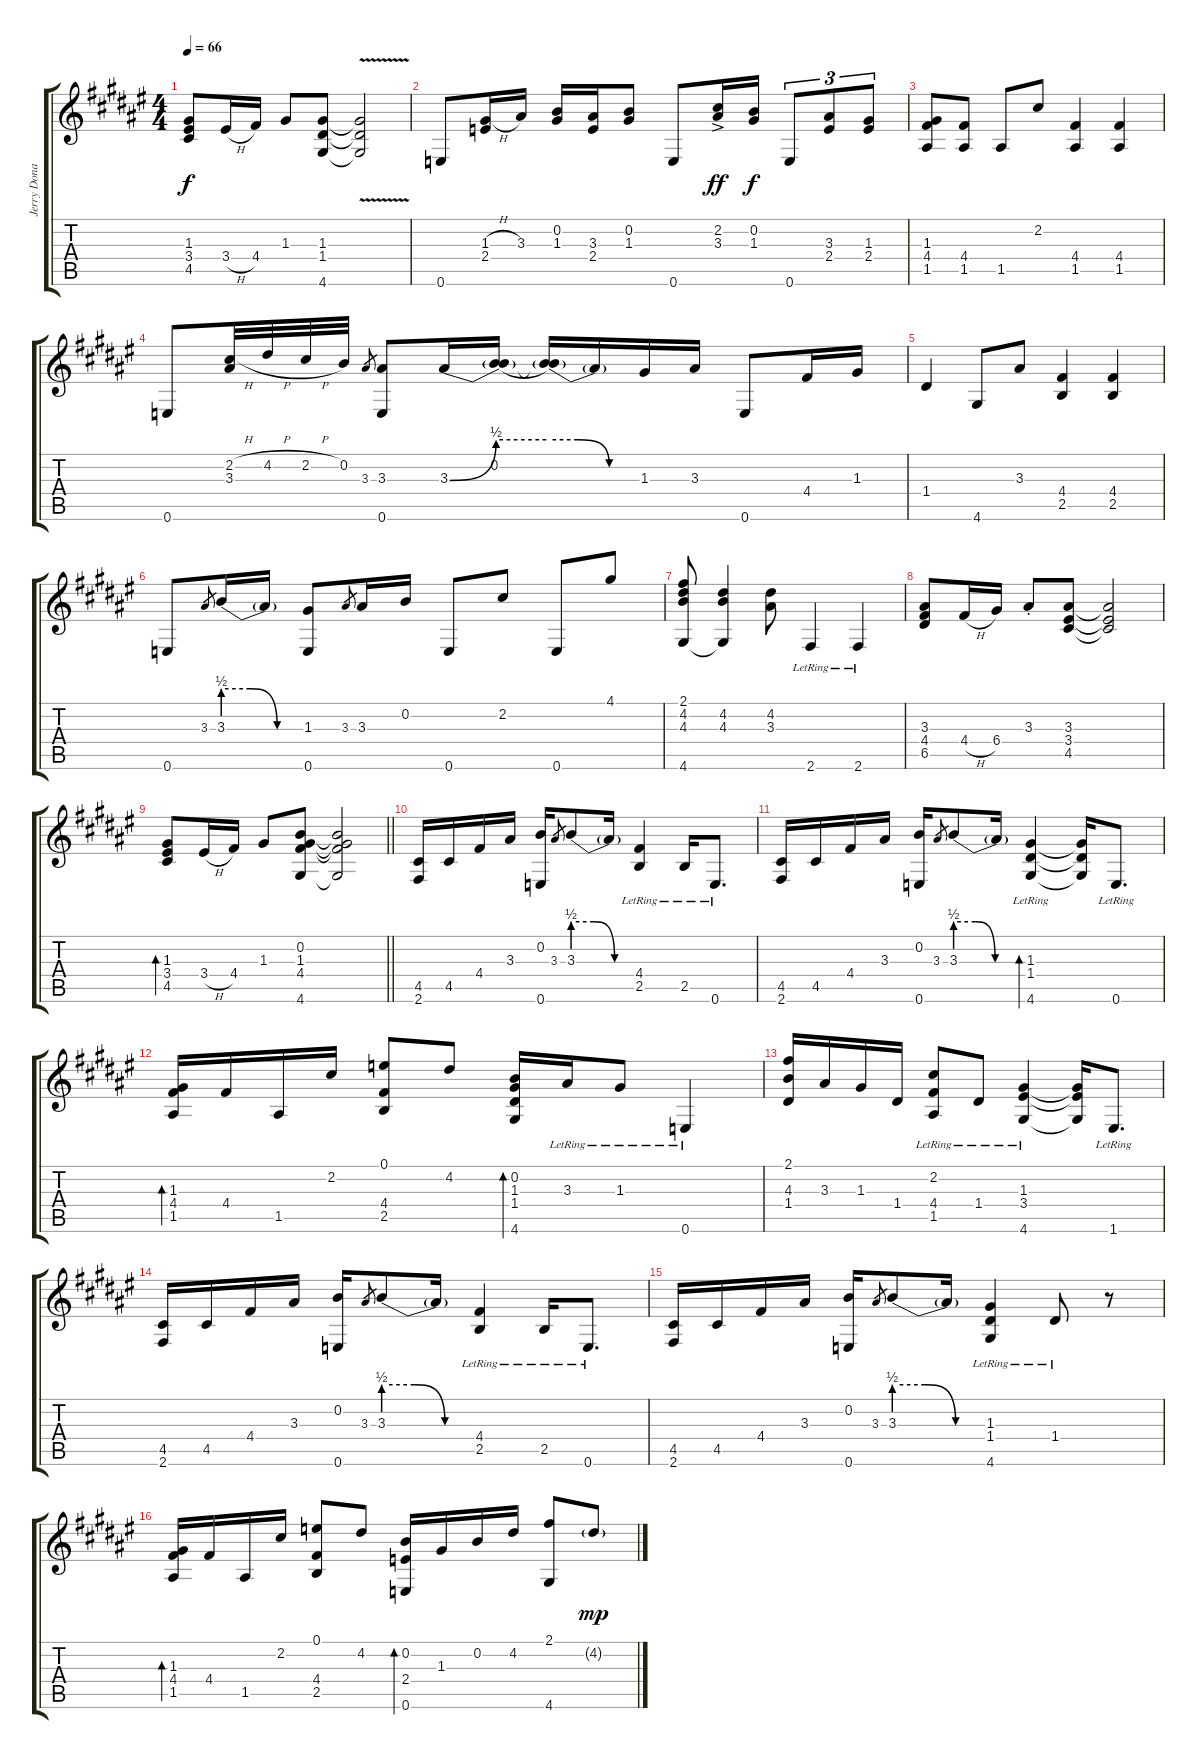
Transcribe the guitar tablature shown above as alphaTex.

\track ("Jerry Donahue" "Jerry Dona") {instrument electricguitarclean}
\staff {score tabs}
\tuning (E4 B3 G3 D3 A2 E2) {hide}
\ts (4 4)
\tempo 66
\clef g2
\ks f#
(1.3 3.4 4.5).8{dy f} 3.4{h}.16 4.4.16 1.3.8 (1.3 1.4 4.6).8 (1.3{v t} 1.4{v t} 4.6{v t}).2 |
0.6.8 (1.3{h} 2.4).16 3.3.16 (0.2 1.3).16 (3.3 2.4).16 (0.2 1.3).8 0.6.8 (2.2{ac} 3.3{ac}).16{dy ff} (0.2 1.3).16{dy f} 0.6.8{tu (3 2)} (3.3 2.4).8{tu (3 2)} (1.3 2.4).8{tu (3 2)} |
(1.3 4.4 1.5).8 (4.4 1.5).8 1.5.8 2.2.8 (4.4 1.5).4 (4.4 1.5).4 |
0.6.8 (2.2{h} 3.3).32 4.2{h}.32 2.2{h}.32 0.2.32 3.3.8{gr} (3.3 0.6).8 3.3{be (bend 0 0 60 2)}.16 (0.2 3.3{be (hold 0 2 60 2) t}).16 (0.2{t} 3.3{be (custom 0 2 20 2 40 0 60 0) t}).16 3.3{t}.16 1.3.16 3.3.16 0.6.8 4.4.16 1.3.16 |
1.4.4 4.6.8 3.3.8 (4.4 2.5).4 (4.4 2.5).4 |
0.6.8 3.3.8{gr} 3.3{be (custom 0 2 20 2 40 0 60 0)}.16 3.3{t}.16 (1.3 0.6).8 3.3.8{gr} 3.3.16 0.2.16 0.6.8 2.2.8 0.6.8 4.1.8 |
(2.1 4.2 4.3 4.6).8 (4.2 4.3 4.6{t}).4 (4.2 3.3).8 2.6{lr}.4 2.6{lr}.4 |
(3.3 4.4 6.5).8 4.4{h}.16 6.4.16 3.3{st}.8 (3.3 3.4 4.5).8 (3.3{t} 3.4{t} 4.5{t}).2 |
\barLineRight lightlight
(1.3 3.4 4.5).8{bd 30} 3.4{h}.16 4.4.16 1.3.8 (0.2 1.3 4.4 4.6).8 (0.2{t} 1.3{t} 4.4{t} 4.6{t}).2 |
(4.5 2.6).16 4.5.16 4.4.16 3.3.16 (0.2 0.6).16 3.3.8{gr} 3.3{be (custom 0 2 20 2 40 0 60 0)}.8 3.3{t}.16 (4.4{lr} 2.5{lr}).4 2.5{lr}.16 0.6{lr}.8{d} |
(4.5 2.6).16 4.5.16 4.4.16 3.3.16 (0.2 0.6).16 3.3.8{gr} 3.3{be (custom 0 2 20 2 40 0 60 0)}.8 3.3{t}.16 (1.3{lr} 1.4{lr} 4.6{lr}).4{bd 30} (1.3{t} 1.4{t} 4.6{t}).16 0.6{lr}.8{d} |
(1.3 4.4 1.5).16{bd 30} 4.4.16 1.5.16 2.2.16 (0.1 4.4 2.5).8 4.2.8 (0.2 1.3 1.4 4.6).16{bd 30} 3.3{lr}.16 1.3{lr}.8 0.6{lr}.4 |
(2.1 4.3 1.4).16 3.3.16 1.3.16 1.4.16 (2.2{lr} 4.4{lr} 1.5{lr}).8 1.4{lr}.8 (1.3{lr} 3.4{lr} 4.6{lr}).4 (1.3{t} 3.4{t} 4.6{t}).16 1.6{lr}.8{d} |
(4.5 2.6).16 4.5.16 4.4.16 3.3.16 (0.2 0.6).16 3.3.8{gr} 3.3{be (custom 0 2 20 2 40 0 60 0)}.8 3.3{t}.16 (4.4{lr} 2.5{lr}).4 2.5{lr}.16 0.6{lr}.8{d} |
(4.5 2.6).16 4.5.16 4.4.16 3.3.16 (0.2 0.6).16 3.3.8{gr} 3.3{be (custom 0 2 20 2 40 0 60 0)}.8 3.3{t}.16 (1.3{lr} 1.4{lr} 4.6{lr}).4 1.4{lr}.8 r.8 |
(1.3 4.4 1.5).16{bd 30} 4.4.16 1.5.16 2.2.16 (0.1 4.4 2.5).8 4.2.8 (0.2 2.4 0.6).16{bd 30} 1.3.16 0.2.16 4.2.16 (2.1 4.6).8 4.2{g}.8{dy mp}
